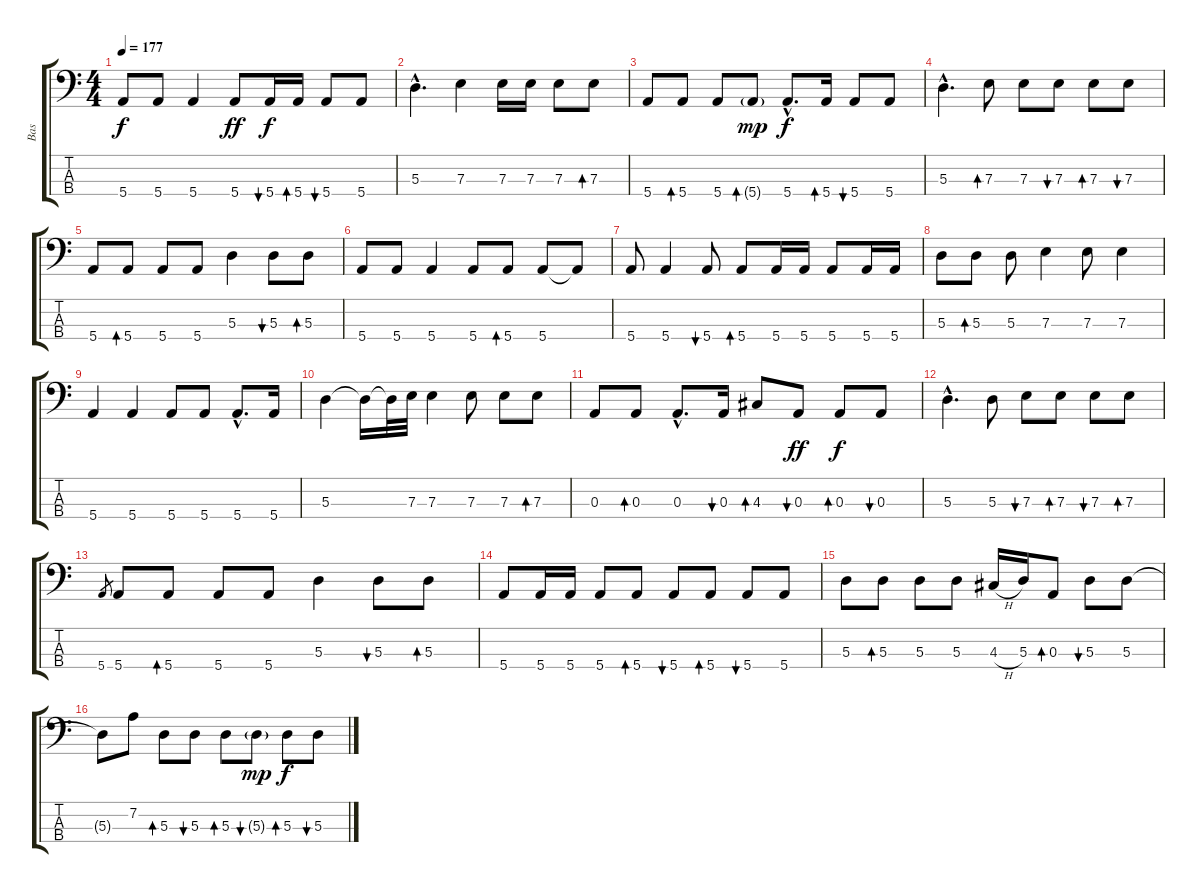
\track ("Bas" "Bas") {instrument electricbasspick}
\staff {score tabs}
\tuning (G2 D2 A1 E1) {hide}
\ts (4 4)
\tempo 177
\clef f4
\ks c
5.4.8{dy f} 5.4.8 5.4.4 5.4.8{dy ff} 5.4.16{bu 120 dy f} 5.4.16{bd 120} 5.4.8{bu 240} 5.4.8 |
5.3{hac}.4{d} 7.3.4 7.3.16 7.3.16 7.3.8 7.3.8{bd 60} |
5.4.8 5.4.8{bd 240} 5.4.8 5.4{g}.8{bd 240 dy mp} 5.4{hac}.8{d dy f} 5.4.16{bd 120} 5.4.8{bu 240} 5.4.8 |
5.3{hac}.4{d} 7.3.8{bd 240} 7.3.8 7.3.8{bu 240} 7.3.8{bd 240} 7.3.8{bu 240} |
5.4.8 5.4.8{bd 240} 5.4.8 5.4.8 5.3.4 5.3.8{bu 240} 5.3.8{bd 240} |
5.4.8 5.4.8 5.4.4 5.4.8 5.4.8{bd 240} 5.4.8 5.4{t}.8 |
5.4.8 5.4.4 5.4.8{bu 240} 5.4.8{bd 240} 5.4.16 5.4.16 5.4.8 5.4.16 5.4.16 |
5.3.8 5.3.8{bd 240} 5.3.8 7.3.4 7.3.8 7.3.4 |
5.4.4 5.4.4 5.4.8 5.4.8 5.4{hac}.8{d} 5.4.16 |
5.3.4 5.3{t}.16 5.3{t}.32 7.3.32 7.3.4 7.3.8 7.3.8 7.3.8{bd 60} |
0.3.8 0.3.8{bd 240} 0.3{hac}.8{d} 0.3.16{bu 120} 4.3.8{bd 60} 0.3.8{bu 240 dy ff} 0.3.8{bd 60 dy f} 0.3.8{bu 240} |
5.3{hac}.4{d} 5.3.8 7.3.8{bu 240} 7.3.8{bd 240} 7.3.8{bu 240} 7.3.8{bd 60} |
5.4.8{gr} 5.4.8 5.4.8{bd 60} 5.4.8 5.4.8 5.3.4 5.3.8{bu 240} 5.3.8{bd 60} |
5.4.8 5.4.16 5.4.16 5.4.8 5.4.8{bd 240} 5.4.8{bu 240} 5.4.8{bd 240} 5.4.8{bu 240} 5.4.8 |
5.3.8 5.3.8{bd 60} 5.3.8 5.3.8 4.3{h}.16 5.3.16 0.3.8{bd 60} 5.3.8{bu 240} 5.3.8 |
5.3{t}.8 7.2.8 5.3.8{bd 60} 5.3.8{bu 240} 5.3.8{bd 60} 5.3{g}.8{bu 240 dy mp} 5.3.8{bd 240 dy f} 5.3.8{bu 240}
